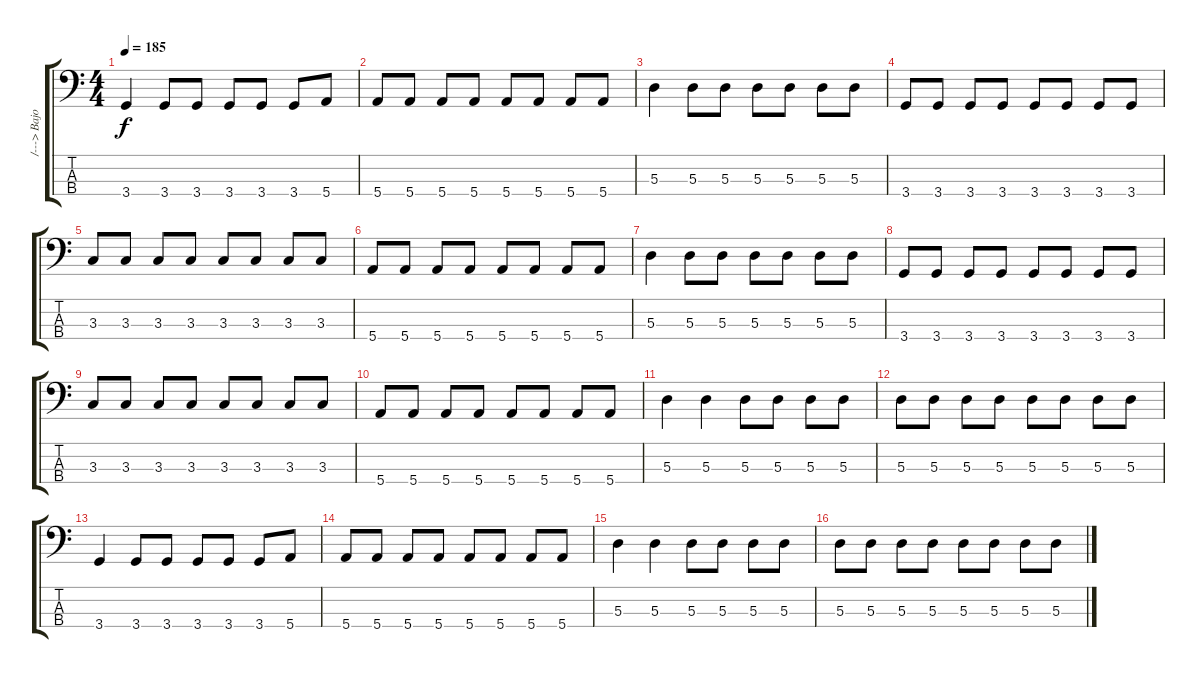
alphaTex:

\track ("/---> Bajo <---/" "/---> Bajo") {instrument electricbasspick}
\staff {score tabs}
\tuning (G2 D2 A1 E1) {hide}
\ts (4 4)
\tempo 185
\clef f4
\ks c
3.4.4{dy f} 3.4.8 3.4.8 3.4.8 3.4.8 3.4.8 5.4.8 |
5.4.8 5.4.8 5.4.8 5.4.8 5.4.8 5.4.8 5.4.8 5.4.8 |
5.3.4 5.3.8 5.3.8 5.3.8 5.3.8 5.3.8 5.3.8 |
3.4.8 3.4.8 3.4.8 3.4.8 3.4.8 3.4.8 3.4.8 3.4.8 |
3.3.8 3.3.8 3.3.8 3.3.8 3.3.8 3.3.8 3.3.8 3.3.8 |
5.4.8 5.4.8 5.4.8 5.4.8 5.4.8 5.4.8 5.4.8 5.4.8 |
5.3.4 5.3.8 5.3.8 5.3.8 5.3.8 5.3.8 5.3.8 |
3.4.8 3.4.8 3.4.8 3.4.8 3.4.8 3.4.8 3.4.8 3.4.8 |
3.3.8 3.3.8 3.3.8 3.3.8 3.3.8 3.3.8 3.3.8 3.3.8 |
5.4.8 5.4.8 5.4.8 5.4.8 5.4.8 5.4.8 5.4.8 5.4.8 |
5.3.4 5.3.4 5.3.8 5.3.8 5.3.8 5.3.8 |
5.3.8 5.3.8 5.3.8 5.3.8 5.3.8 5.3.8 5.3.8 5.3.8 |
3.4.4 3.4.8 3.4.8 3.4.8 3.4.8 3.4.8 5.4.8 |
5.4.8 5.4.8 5.4.8 5.4.8 5.4.8 5.4.8 5.4.8 5.4.8 |
5.3.4 5.3.4 5.3.8 5.3.8 5.3.8 5.3.8 |
5.3.8 5.3.8 5.3.8 5.3.8 5.3.8 5.3.8 5.3.8 5.3.8
